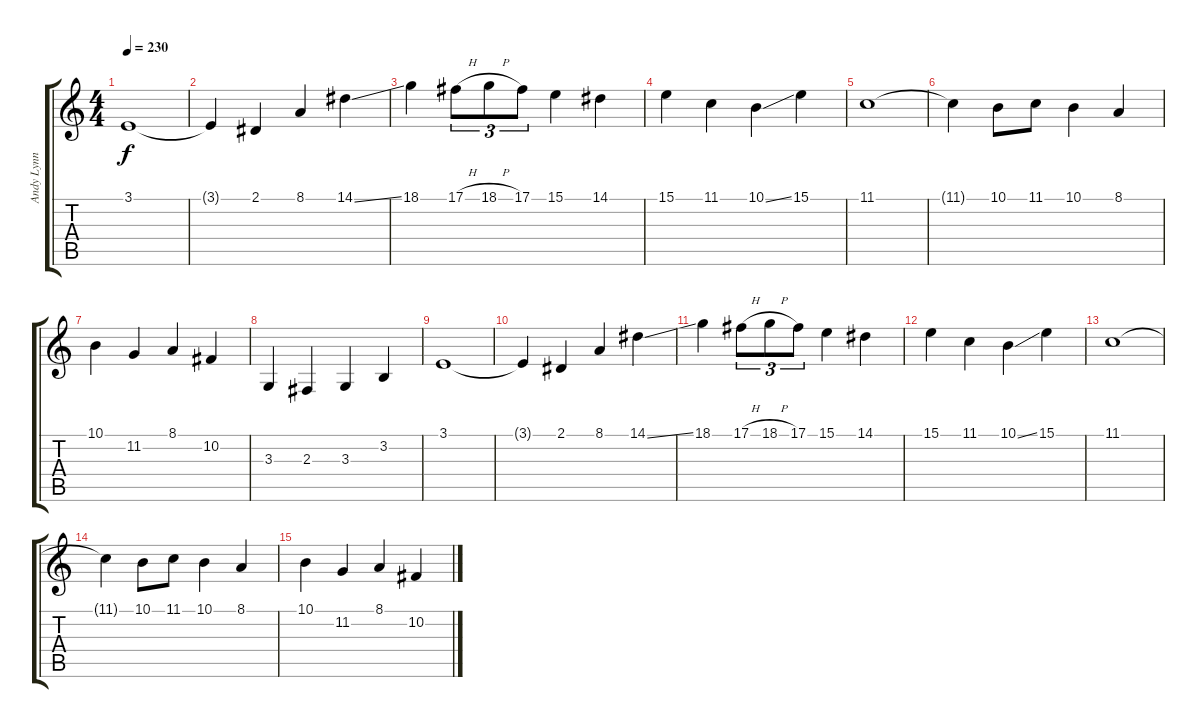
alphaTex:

\track ("Andy Lynn" "Andy Lynn") {instrument violin}
\staff {score tabs}
\tuning (Db4 Ab3 E3 B2 Gb2 B1) {hide}
\ts (4 4)
\tempo 230
\clef g2
\ks c
3.1.1{dy f} |
3.1{t}.4 2.1.4 8.1.4 14.1{ss}.4 |
18.1.4 17.1{h}.8{tu (3 2)} 18.1{h}.8{tu (3 2)} 17.1.8{tu (3 2)} 15.1.4 14.1.4 |
15.1.4 11.1.4 10.1{ss}.4 15.1.4 |
11.1.1 |
11.1{t}.4 10.1.8 11.1.8 10.1.4 8.1.4 |
10.1.4 11.2.4 8.1.4 10.2.4 |
3.3.4 2.3.4 3.3.4 3.2.4 |
3.1.1 |
3.1{t}.4 2.1.4 8.1.4 14.1{ss}.4 |
18.1.4 17.1{h}.8{tu (3 2)} 18.1{h}.8{tu (3 2)} 17.1.8{tu (3 2)} 15.1.4 14.1.4 |
15.1.4 11.1.4 10.1{ss}.4 15.1.4 |
11.1.1 |
11.1{t}.4 10.1.8 11.1.8 10.1.4 8.1.4 |
10.1.4 11.2.4 8.1.4 10.2.4
